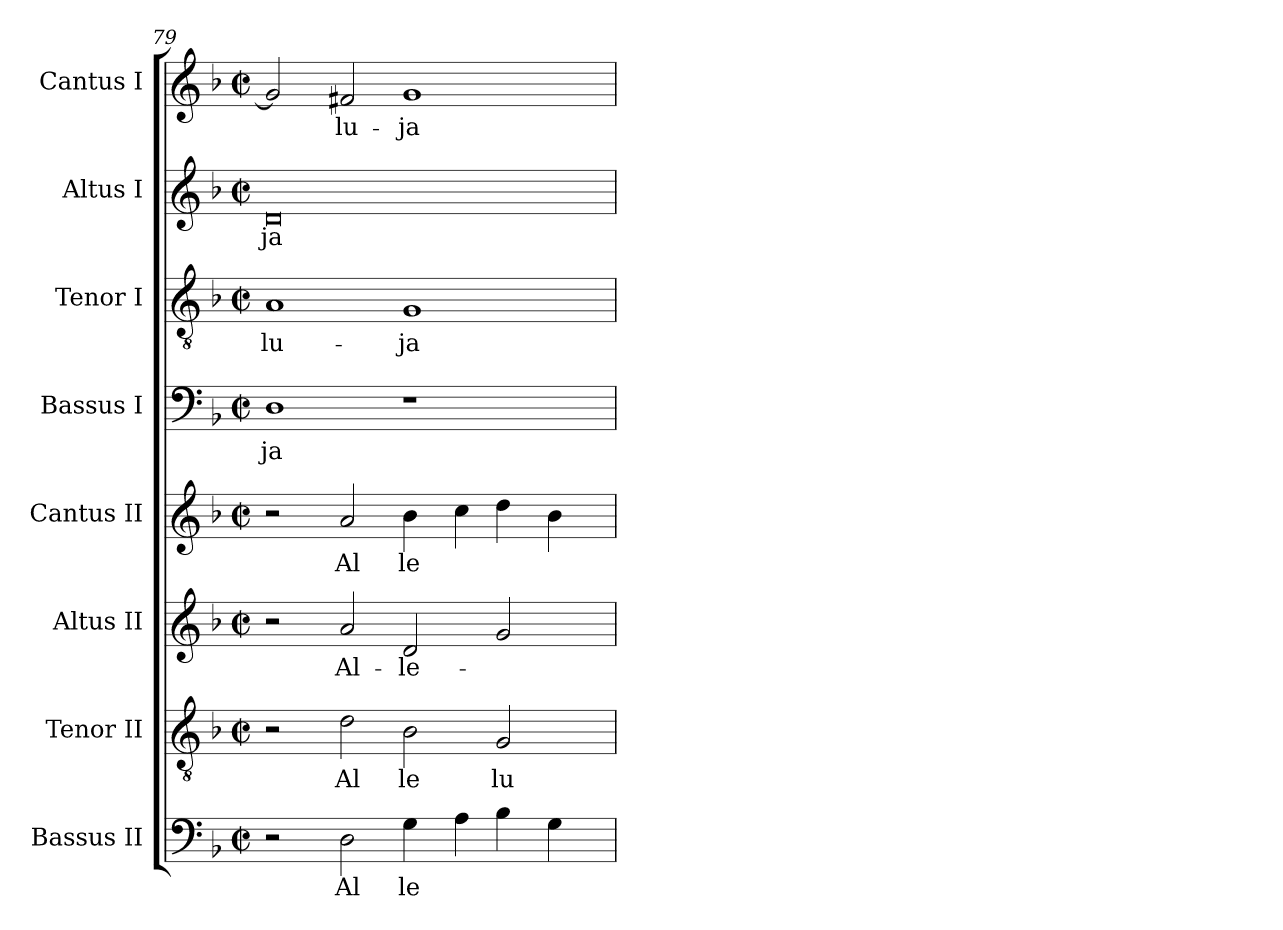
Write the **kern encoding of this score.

**kern	**text	**kern	**text	**kern	**text	**kern	**text	**kern	**text	**kern	**text	**kern	**text	**kern	**text
*part8	*part8	*part7	*part7	*part6	*part6	*part5	*part5	*part4	*part4	*part3	*part3	*part2	*part2	*part1	*part1
*staff8	*staff8	*staff7	*staff7	*staff6	*staff6	*staff5	*staff5	*staff4	*staff4	*staff3	*staff3	*staff2	*staff2	*staff1	*staff1
*I"Bassus II	*	*I"Tenor II	*	*I"Altus II	*	*I"Cantus II	*	*I"Bassus I	*	*I"Tenor I	*	*I"Altus I	*	*I"Cantus I	*
!!LO:PB:g=z
*clefF4	*	*clefGv2	*	*clefG2	*	*clefG2	*	*clefF4	*	*clefGv2	*	*clefG2	*	*clefG2	*
*k[b-]	*	*k[b-]	*	*k[b-]	*	*k[b-]	*	*k[b-]	*	*k[b-]	*	*k[b-]	*	*k[b-]	*
*F:	*	*F:	*	*F:	*	*F:	*	*F:	*	*F:	*	*F:	*	*F:	*
*M2/2	*	*M2/2	*	*M2/2	*	*M2/2	*	*M2/2	*	*M2/2	*	*M2/2	*	*M2/2	*
*met(c|)	*	*met(c|)	*	*met(c|)	*	*met(c|)	*	*met(c|)	*	*met(c|)	*	*met(c|)	*	*met(c|)	*
=79	=79	=79	=79	=79	=79	=79	=79	=79	=79	=79	=79	=79	=79	=79	=79
!	!	!	!	!	!	!	!	!	!LO:LY:b:cj	!	!LO:LY:b:cj	!	!LO:LY:b:cj	!	!
*	*	*	*	*	*	*	*	*	*	*	*	*	*	*^	*
2r	.	2r	.	2r	.	2r	.	1D	ja	1A	-lu-	0d	-ja	2g/]	32.ryy	.
.	.	.	.	.	.	.	.	.	.	.	.	.	.	.	1ryy	.
!	!LO:LY:b:cj	!	!LO:LY:b:cj	!	!LO:LY:b:cj	!	!LO:LY:b:cj	!	!	!	!	!	!	!	!	!LO:LY:b:cj
2D\	Al	2d\	Al	2a/	Al-	2a/	Al	.	.	.	.	.	.	2f#/	.	lu-
!	!LO:LY:b:cj	!	!LO:LY:b:cj	!	!LO:LY:b:cj	!	!LO:LY:b:cj	!	!	!	!LO:LY:b:cj	!	!	!	!	!LO:LY:b:cj
4G\	le	2B-\	le	2d/	-le-	4b-\	le	1r	.	1G	-ja	.	.	1g	.	-ja
.	.	.	.	.	.	.	.	.	.	.	.	.	.	.	2ryy	.
4A\	.	.	.	.	.	4cc\	.	.	.	.	.	.	.	.	.	.
!	!	!	!LO:LY:b:cj	!	!	!	!	!	!	!	!	!	!	!	!	!
4B-\	.	2G/	lu	2g/	.	4dd\	.	.	.	.	.	.	.	.	.	.
.	.	.	.	.	.	.	.	.	.	.	.	.	.	.	4ryy	.
4G\	.	.	.	.	.	4b-\	.	.	.	.	.	.	.	.	.	.
.	.	.	.	.	.	.	.	.	.	.	.	.	.	.	8ryy	.
.	.	.	.	.	.	.	.	.	.	.	.	.	.	.	16ryy	.
.	.	.	.	.	.	.	.	.	.	.	.	.	.	.	64ryy	.
*	*	*	*	*	*	*	*	*	*	*	*	*	*	*v	*v	*
=	=	=	=	=	=	=	=	=	=	=	=	=	=	=	=
*-	*-	*-	*-	*-	*-	*-	*-	*-	*-	*-	*-	*-	*-	*-	*-
